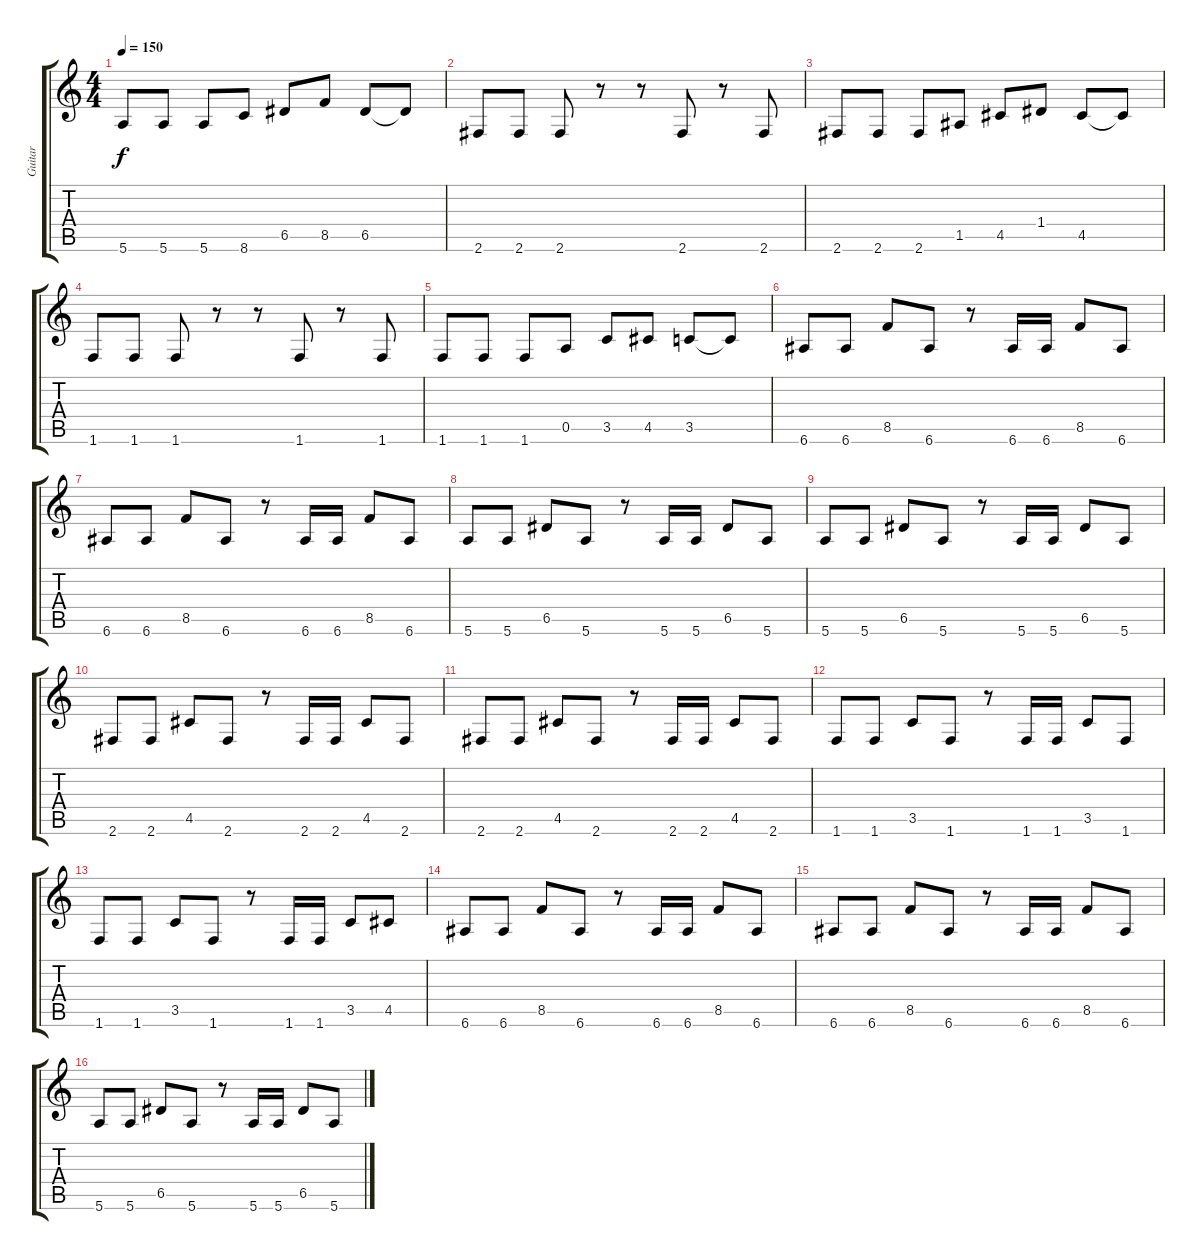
\track ("Guitar" "Guitar") {instrument distortionguitar}
\staff {score tabs}
\tuning (E4 B3 G3 D3 A2 E2) {hide}
\ts (4 4)
\tempo 150
\clef g2
\ks c
5.6.8{dy f} 5.6.8 5.6.8 8.6.8 6.5.8 8.5.8 6.5.8 6.5{t}.8 |
2.6.8 2.6.8 2.6.8 r.8 r.8 2.6.8 r.8 2.6.8 |
2.6.8 2.6.8 2.6.8 1.5.8 4.5.8 1.4.8 4.5.8 4.5{t}.8 |
1.6.8 1.6.8 1.6.8 r.8 r.8 1.6.8 r.8 1.6.8 |
1.6.8 1.6.8 1.6.8 0.5.8 3.5.8 4.5.8 3.5.8 3.5{t}.8 |
6.6.8 6.6.8 8.5.8 6.6.8 r.8 6.6.16 6.6.16 8.5.8 6.6.8 |
6.6.8 6.6.8 8.5.8 6.6.8 r.8 6.6.16 6.6.16 8.5.8 6.6.8 |
5.6.8 5.6.8 6.5.8 5.6.8 r.8 5.6.16 5.6.16 6.5.8 5.6.8 |
5.6.8 5.6.8 6.5.8 5.6.8 r.8 5.6.16 5.6.16 6.5.8 5.6.8 |
2.6.8 2.6.8 4.5.8 2.6.8 r.8 2.6.16 2.6.16 4.5.8 2.6.8 |
2.6.8 2.6.8 4.5.8 2.6.8 r.8 2.6.16 2.6.16 4.5.8 2.6.8 |
1.6.8 1.6.8 3.5.8 1.6.8 r.8 1.6.16 1.6.16 3.5.8 1.6.8 |
1.6.8 1.6.8 3.5.8 1.6.8 r.8 1.6.16 1.6.16 3.5.8 4.5.8 |
6.6.8 6.6.8 8.5.8 6.6.8 r.8 6.6.16 6.6.16 8.5.8 6.6.8 |
6.6.8 6.6.8 8.5.8 6.6.8 r.8 6.6.16 6.6.16 8.5.8 6.6.8 |
5.6.8 5.6.8 6.5.8 5.6.8 r.8 5.6.16 5.6.16 6.5.8 5.6.8
